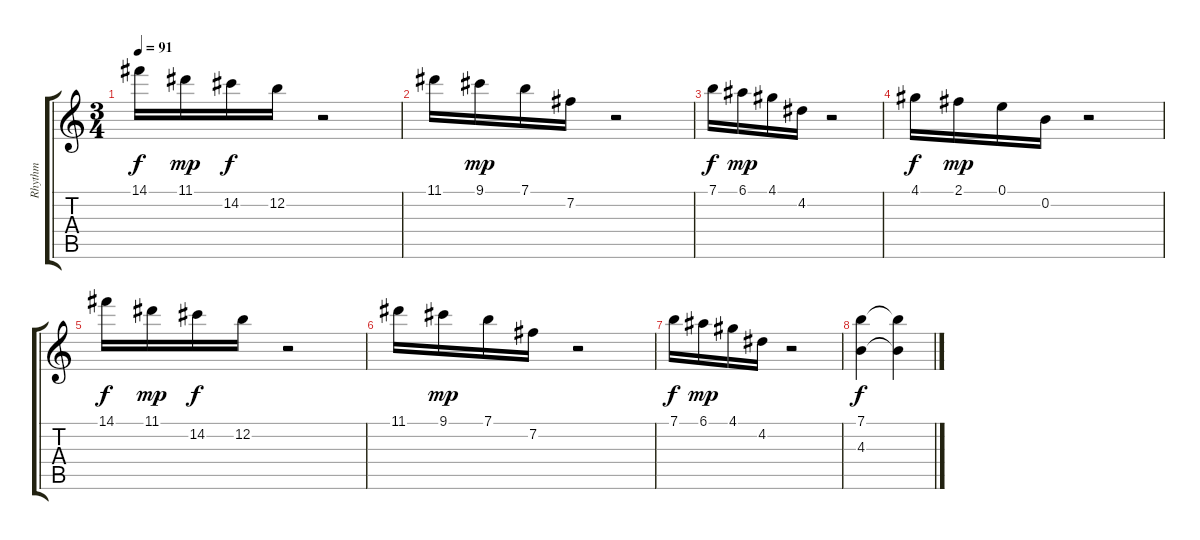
\track ("Rhythm" "Rhythm") {instrument acousticguitarsteel}
\staff {score tabs}
\tuning (E4 B3 G3 D3 A2 E2) {hide}
\ts (3 4)
\tempo 91
\clef g2
\ks c
14.1.16{dy f} 11.1.16{dy mp} 14.2.16{dy f} 12.2.16 r.2 |
11.1.16 9.1.16{dy mp} 7.1.16 7.2.16 r.2 |
7.1.16{dy f} 6.1.16{dy mp} 4.1.16 4.2.16 r.2 |
4.1.16{dy f} 2.1.16{dy mp} 0.1.16 0.2.16 r.2 |
14.1.16{dy f} 11.1.16{dy mp} 14.2.16{dy f} 12.2.16 r.2 |
11.1.16 9.1.16{dy mp} 7.1.16 7.2.16 r.2 |
7.1.16{dy f} 6.1.16{dy mp} 4.1.16 4.2.16 r.2 |
(7.1 4.3).4{dy f} (7.1{t} 4.3{t}).4
